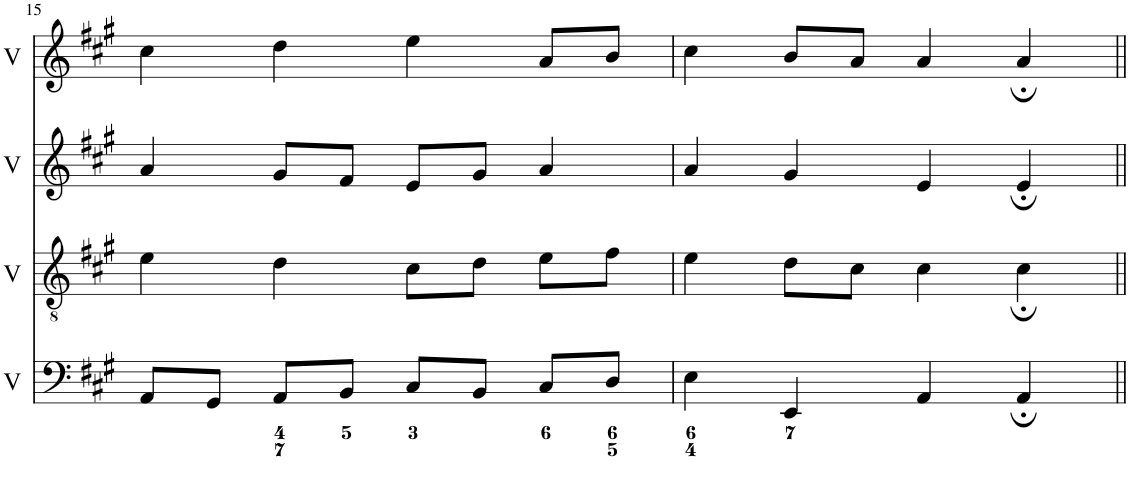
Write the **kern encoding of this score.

**kern	**kern	**kern	**kern
*part4	*part3	*part2	*part1
*staff4	*staff3	*staff2	*staff1
*I"Voice	*I"Voice	*I"Voice	*I"Voice
*I'V	*I'V	*I'V	*I'V
!!LO:PB:g=z
*clefF4	*clefGv2	*clefG2	*clefG2
*k[f#c#g#]	*k[f#c#g#]	*k[f#c#g#]	*k[f#c#g#]
*M4/4	*M4/4	*M4/4	*M4/4
=15	=15	=15	=15
8AA/L	4e\	4a/	4cc#\
8GG#/J	.	.	.
8AA/L	4d\	8g#/L	4dd\
8BB/J	.	8f#/J	.
8C#/L	8c#\L	8e/L	4ee\
8BB/J	8d\J	8g#/J	.
8C#/L	8e\L	4a/	8a/L
8D/J	8f#\J	.	8b/J
=16	=16	=16	=16
4E\	4e\	4a/	4cc#\
4EE/	8d\L	4g#/	8b/L
.	8c#\J	.	8a/J
4AA/	4c#\	4e/	4a/
4AA;/	4c#;\	4e;/	4a;/
=||	=||	=||	=||
*-	*-	*-	*-
